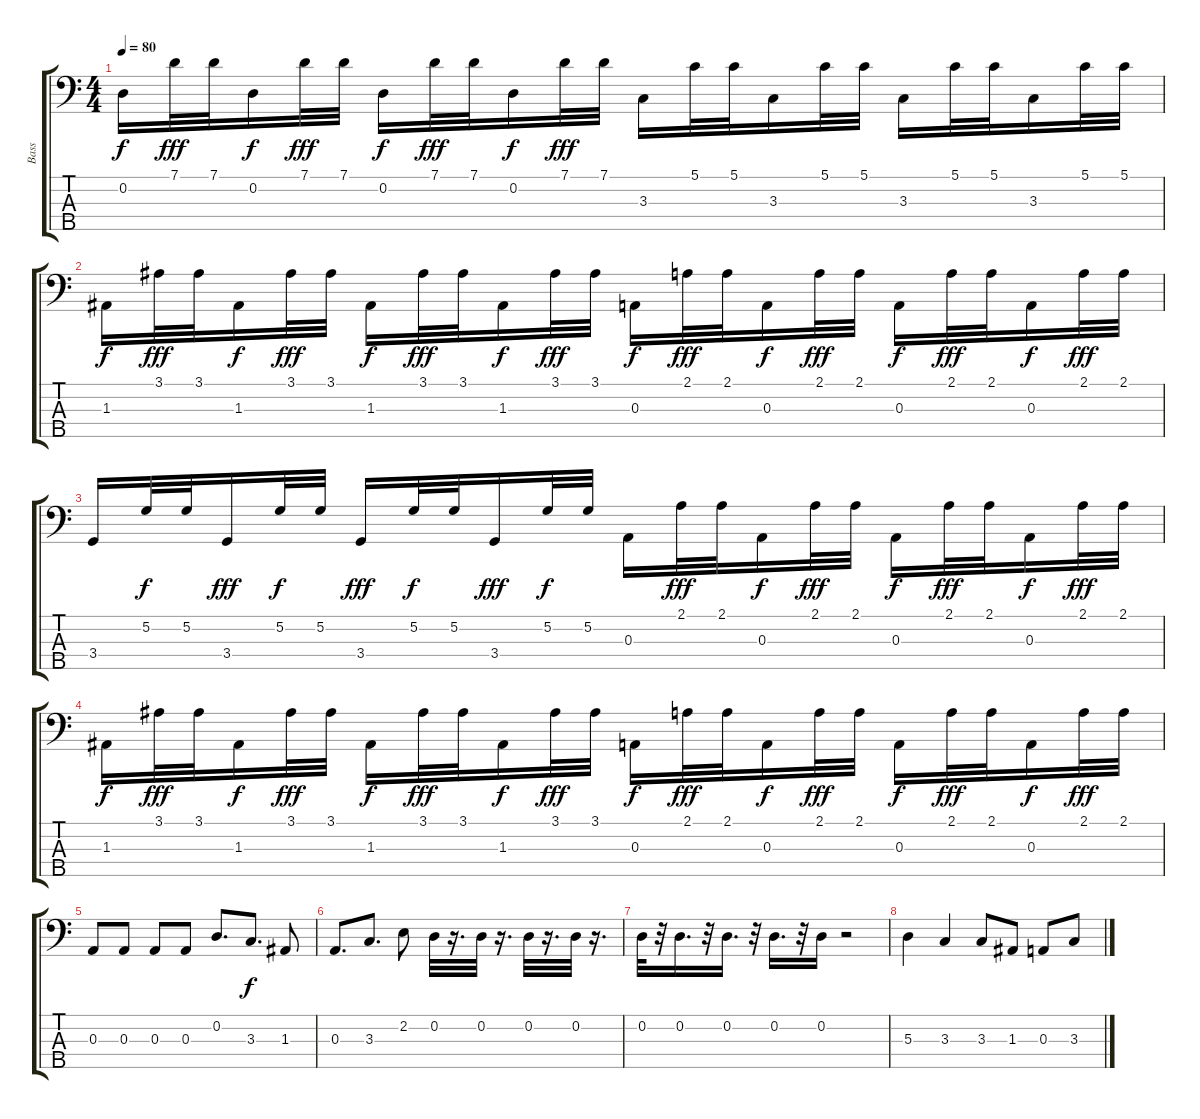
\track ("Bass" "Bass") {instrument slapbass2}
\staff {score tabs}
\tuning (G2 D2 A1 E1 B0) {hide}
\ts (4 4)
\tempo 80
\clef f4
\ks c
0.2.16{dy f} 7.1.32{dy fff} 7.1.32 0.2.16{dy f} 7.1.32{dy fff} 7.1.32 0.2.16{dy f} 7.1.32{dy fff} 7.1.32 0.2.16{dy f} 7.1.32{dy fff} 7.1.32 3.3.16 5.1.32 5.1.32 3.3.16 5.1.32 5.1.32 3.3.16 5.1.32 5.1.32 3.3.16 5.1.32 5.1.32 |
1.3.16{dy f} 3.1.32{dy fff} 3.1.32 1.3.16{dy f} 3.1.32{dy fff} 3.1.32 1.3.16{dy f} 3.1.32{dy fff} 3.1.32 1.3.16{dy f} 3.1.32{dy fff} 3.1.32 0.3.16{dy f} 2.1.32{dy fff} 2.1.32 0.3.16{dy f} 2.1.32{dy fff} 2.1.32 0.3.16{dy f} 2.1.32{dy fff} 2.1.32 0.3.16{dy f} 2.1.32{dy fff} 2.1.32 |
3.4.16 5.2.32{dy f} 5.2.32 3.4.16{dy fff} 5.2.32{dy f} 5.2.32 3.4.16{dy fff} 5.2.32{dy f} 5.2.32 3.4.16{dy fff} 5.2.32{dy f} 5.2.32 0.3.16 2.1.32{dy fff} 2.1.32 0.3.16{dy f} 2.1.32{dy fff} 2.1.32 0.3.16{dy f} 2.1.32{dy fff} 2.1.32 0.3.16{dy f} 2.1.32{dy fff} 2.1.32 |
1.3.16{dy f} 3.1.32{dy fff} 3.1.32 1.3.16{dy f} 3.1.32{dy fff} 3.1.32 1.3.16{dy f} 3.1.32{dy fff} 3.1.32 1.3.16{dy f} 3.1.32{dy fff} 3.1.32 0.3.16{dy f} 2.1.32{dy fff} 2.1.32 0.3.16{dy f} 2.1.32{dy fff} 2.1.32 0.3.16{dy f} 2.1.32{dy fff} 2.1.32 0.3.16{dy f} 2.1.32{dy fff} 2.1.32 |
0.3.8 0.3.8 0.3.8 0.3.8 0.2.8{d} 3.3.8{d dy f} 1.3.8 |
0.3.8{d} 3.3.8{d} 2.2.8 0.2.32 r.16{d} 0.2.32 r.16{d} 0.2.32 r.16{d} 0.2.32 r.16{d} |
0.2.32 r.32 0.2.16{d} r.32 0.2.16{d} r.32 0.2.16{d} r.32 0.2.16 r.2 |
5.3.4 3.3.4 3.3.8 1.3.8 0.3.8 3.3.8
